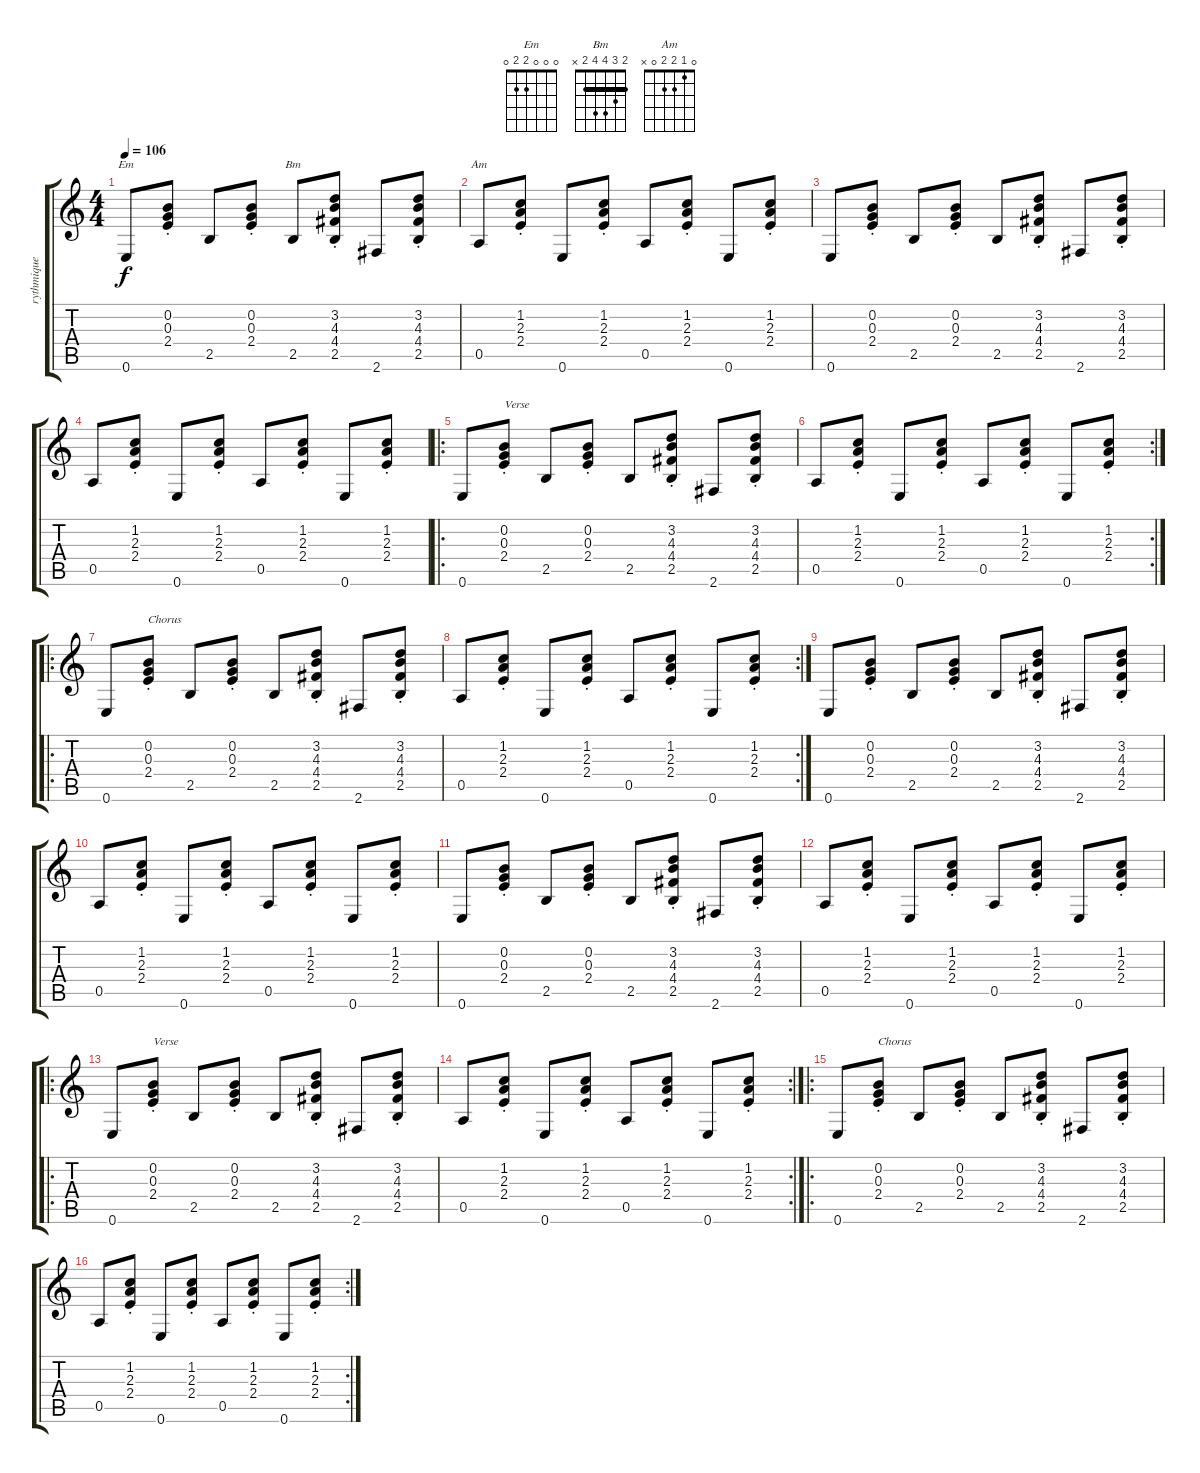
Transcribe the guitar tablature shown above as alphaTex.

\track ("rythmique" "rythmique") {instrument acousticguitarsteel}
\staff {score tabs}
\tuning (E4 B3 G3 D3 A2 E2) {hide}
\chord ("Em" 0 0 0 2 2 0)
\chord ("Bm" 2 3 4 4 2 x) {barre 2}
\chord ("Am" 0 1 2 2 0 x)
\ts (4 4)
\tempo 106
\clef g2
\ks c
0.6.8{ch "Em" dy f} (0.2{st} 0.3{st} 2.4{st}).8 2.5.8 (0.2{st} 0.3{st} 2.4{st}).8 2.5.8{ch "Bm"} (3.2{st} 4.3{st} 4.4{st} 2.5{st}).8 2.6.8 (3.2{st} 4.3 4.4 2.5).8 |
0.5.8{ch "Am"} (1.2{st} 2.3{st} 2.4{st}).8 0.6.8 (1.2{st} 2.3{st} 2.4{st}).8 0.5.8 (1.2{st} 2.3{st} 2.4{st}).8 0.6.8 (1.2{st} 2.3 2.4).8 |
0.6.8 (0.2{st} 0.3{st} 2.4{st}).8 2.5.8 (0.2{st} 0.3{st} 2.4{st}).8 2.5.8 (3.2{st} 4.3{st} 4.4{st} 2.5{st}).8 2.6.8 (3.2{st} 4.3 4.4 2.5).8 |
0.5.8 (1.2{st} 2.3{st} 2.4{st}).8 0.6.8 (1.2{st} 2.3{st} 2.4{st}).8 0.5.8 (1.2{st} 2.3{st} 2.4{st}).8 0.6.8 (1.2{st} 2.3 2.4).8 |
\ro
0.6.8 (0.2{st} 0.3{st} 2.4{st}).8{txt "Verse"} 2.5.8 (0.2{st} 0.3{st} 2.4{st}).8 2.5.8 (3.2{st} 4.3{st} 4.4{st} 2.5{st}).8 2.6.8 (3.2{st} 4.3 4.4 2.5).8 |
\rc 2
0.5.8 (1.2{st} 2.3{st} 2.4{st}).8 0.6.8 (1.2{st} 2.3{st} 2.4{st}).8 0.5.8 (1.2{st} 2.3{st} 2.4{st}).8 0.6.8 (1.2{st} 2.3 2.4).8 |
\ro
0.6.8 (0.2{st} 0.3{st} 2.4{st}).8{txt "Chorus"} 2.5.8 (0.2{st} 0.3{st} 2.4{st}).8 2.5.8 (3.2{st} 4.3{st} 4.4{st} 2.5{st}).8 2.6.8 (3.2{st} 4.3 4.4 2.5).8 |
\rc 2
0.5.8 (1.2{st} 2.3{st} 2.4{st}).8 0.6.8 (1.2{st} 2.3{st} 2.4{st}).8 0.5.8 (1.2{st} 2.3{st} 2.4{st}).8 0.6.8 (1.2{st} 2.3 2.4).8 |
0.6.8 (0.2{st} 0.3{st} 2.4{st}).8 2.5.8 (0.2{st} 0.3{st} 2.4{st}).8 2.5.8 (3.2{st} 4.3{st} 4.4{st} 2.5{st}).8 2.6.8 (3.2{st} 4.3 4.4 2.5).8 |
0.5.8 (1.2{st} 2.3{st} 2.4{st}).8 0.6.8 (1.2{st} 2.3{st} 2.4{st}).8 0.5.8 (1.2{st} 2.3{st} 2.4{st}).8 0.6.8 (1.2{st} 2.3 2.4).8 |
0.6.8 (0.2{st} 0.3{st} 2.4{st}).8 2.5.8 (0.2{st} 0.3{st} 2.4{st}).8 2.5.8 (3.2{st} 4.3{st} 4.4{st} 2.5{st}).8 2.6.8 (3.2{st} 4.3 4.4 2.5).8 |
0.5.8 (1.2{st} 2.3{st} 2.4{st}).8 0.6.8 (1.2{st} 2.3{st} 2.4{st}).8 0.5.8 (1.2{st} 2.3{st} 2.4{st}).8 0.6.8 (1.2{st} 2.3 2.4).8 |
\ro
0.6.8 (0.2{st} 0.3{st} 2.4{st}).8{txt "Verse"} 2.5.8 (0.2{st} 0.3{st} 2.4{st}).8 2.5.8 (3.2{st} 4.3{st} 4.4{st} 2.5{st}).8 2.6.8 (3.2{st} 4.3 4.4 2.5).8 |
\rc 2
0.5.8 (1.2{st} 2.3{st} 2.4{st}).8 0.6.8 (1.2{st} 2.3{st} 2.4{st}).8 0.5.8 (1.2{st} 2.3{st} 2.4{st}).8 0.6.8 (1.2{st} 2.3 2.4).8 |
\ro
0.6.8 (0.2{st} 0.3{st} 2.4{st}).8{txt "Chorus"} 2.5.8 (0.2{st} 0.3{st} 2.4{st}).8 2.5.8 (3.2{st} 4.3{st} 4.4{st} 2.5{st}).8 2.6.8 (3.2{st} 4.3 4.4 2.5).8 |
\rc 2
0.5.8 (1.2{st} 2.3{st} 2.4{st}).8 0.6.8 (1.2{st} 2.3{st} 2.4{st}).8 0.5.8 (1.2{st} 2.3{st} 2.4{st}).8 0.6.8 (1.2{st} 2.3 2.4).8
